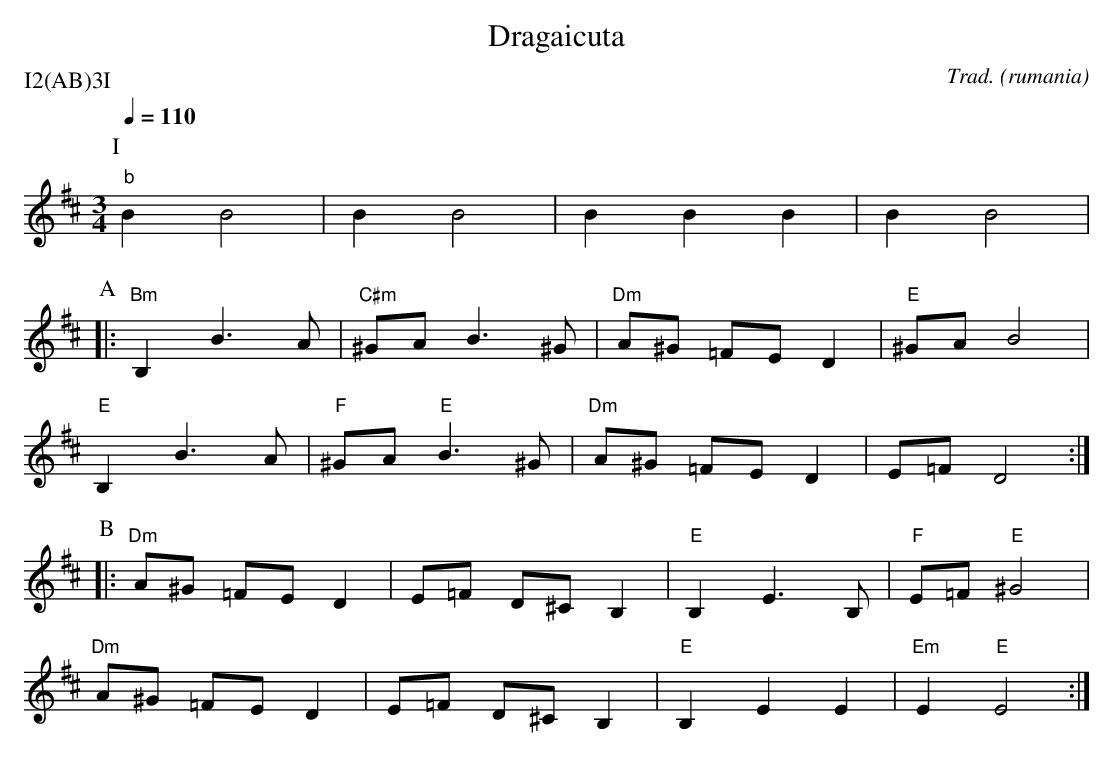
X:1
T: Dragaicuta
O:rumania
C: Trad.
P: I2(AB)3I
M: 3/4
L: 1/4
Q: 1/4=110
K: Bm
P: I
"b"B B2 | B B2 | B B B | B B2|
P: A
|:"Bm"B, B>A|"C#m"^G/2A/2    B>^G|"Dm"A/2^G/2 =F/2E/2D |"E"^G/2A/2  B2 |
"E"B, B>A|"F"  ^G/2A/2 "E"B>^G|"Dm"A/2^G/2 =F/2E/2D |    E/2=F/2 D2 :|
P: B
|:"Dm"A/2^G/2 =F/2E/2 D|E/2=F/2 D/2^C/2 B,|"E"B, E>B,|"F" E/2=F/2 "E"^G2 |
"Dm"A/2^G/2 =F/2E/2 D|E/2=F/2 D/2^C/2 B,|"E"B, E E |"Em"E       "E" E2 :|
